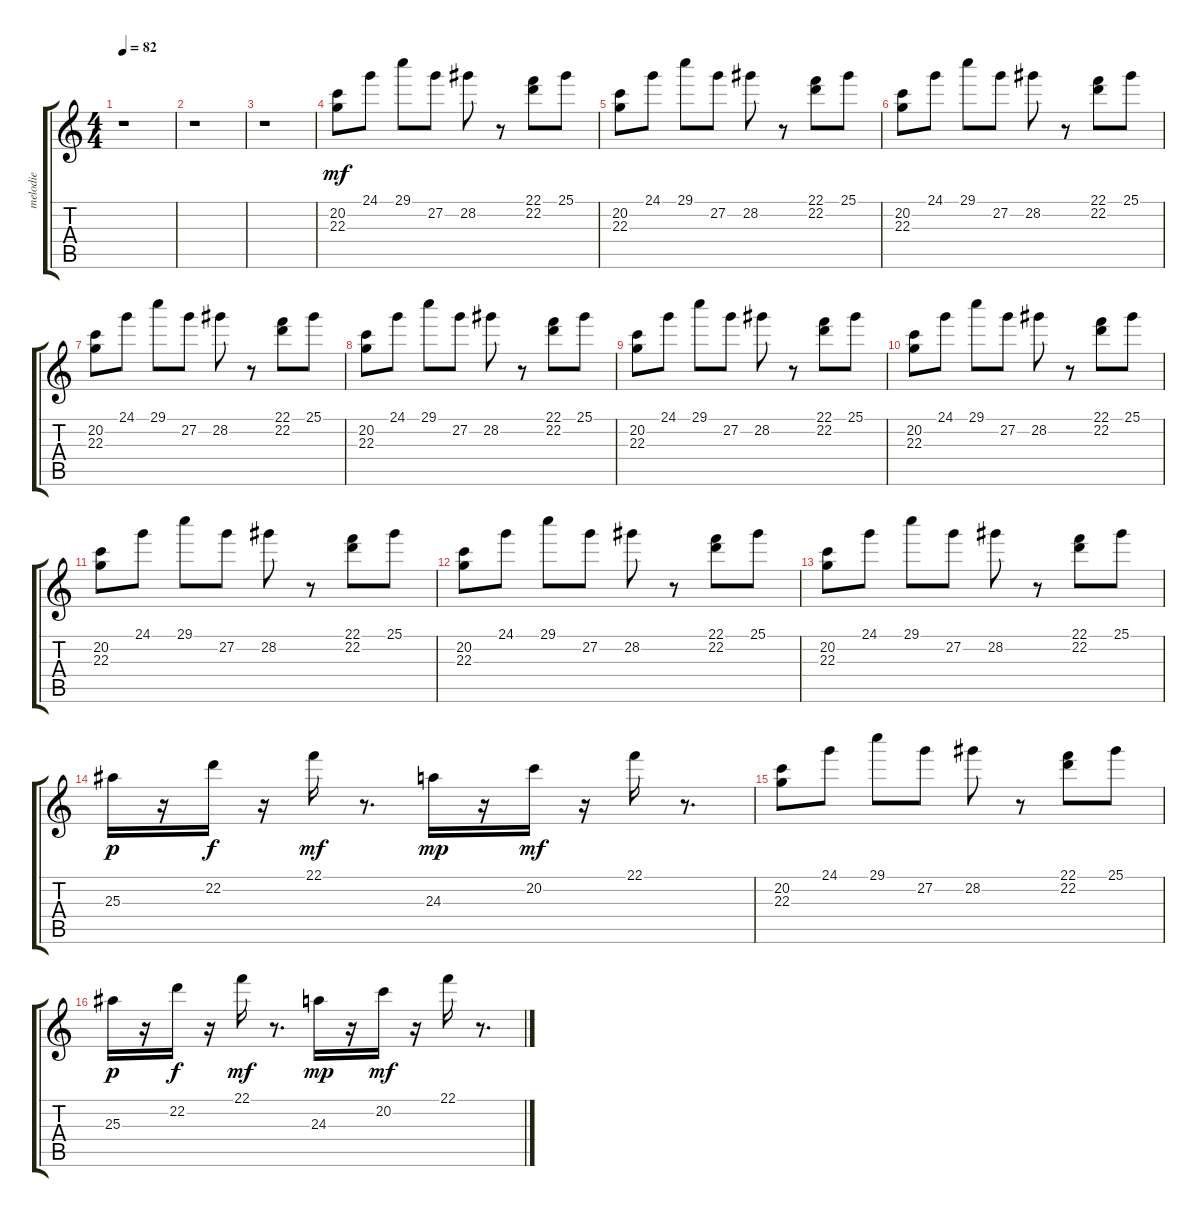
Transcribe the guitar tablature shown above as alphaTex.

\track ("melodie" "melodie") {instrument glockenspiel}
\staff {score tabs}
\tuning (G4 E4 A3 D3 G2 C2) {hide}
\ts (4 4)
\tempo 82
\clef g2
\ks c
r.1{dy mf instrument glockenspiel} |
r.1 |
r.1 |
(20.2 22.3).8 24.1.8 29.1.8 27.2.8 28.2.8 r.8 (22.1 22.2).8 25.1.8 |
(20.2 22.3).8 24.1.8 29.1.8 27.2.8 28.2.8 r.8 (22.1 22.2).8 25.1.8 |
(20.2 22.3).8 24.1.8 29.1.8 27.2.8 28.2.8 r.8 (22.1 22.2).8 25.1.8 |
(20.2 22.3).8 24.1.8 29.1.8 27.2.8 28.2.8 r.8 (22.1 22.2).8 25.1.8 |
(20.2 22.3).8 24.1.8 29.1.8 27.2.8 28.2.8 r.8 (22.1 22.2).8 25.1.8 |
(20.2 22.3).8 24.1.8 29.1.8 27.2.8 28.2.8 r.8 (22.1 22.2).8 25.1.8 |
(20.2 22.3).8 24.1.8 29.1.8 27.2.8 28.2.8 r.8 (22.1 22.2).8 25.1.8 |
(20.2 22.3).8 24.1.8 29.1.8 27.2.8 28.2.8 r.8 (22.1 22.2).8 25.1.8 |
(20.2 22.3).8 24.1.8 29.1.8 27.2.8 28.2.8 r.8 (22.1 22.2).8 25.1.8 |
(20.2 22.3).8 24.1.8 29.1.8 27.2.8 28.2.8 r.8 (22.1 22.2).8 25.1.8 |
25.3.16{dy p} r.16 22.2.16{dy f} r.16 22.1.16{dy mf} r.8{d} 24.3.16{dy mp} r.16 20.2.16{dy mf} r.16 22.1.16 r.8{d} |
(20.2 22.3).8 24.1.8 29.1.8 27.2.8 28.2.8 r.8 (22.1 22.2).8 25.1.8 |
25.3.16{dy p} r.16 22.2.16{dy f} r.16 22.1.16{dy mf} r.8{d} 24.3.16{dy mp} r.16 20.2.16{dy mf} r.16 22.1.16 r.8{d}
